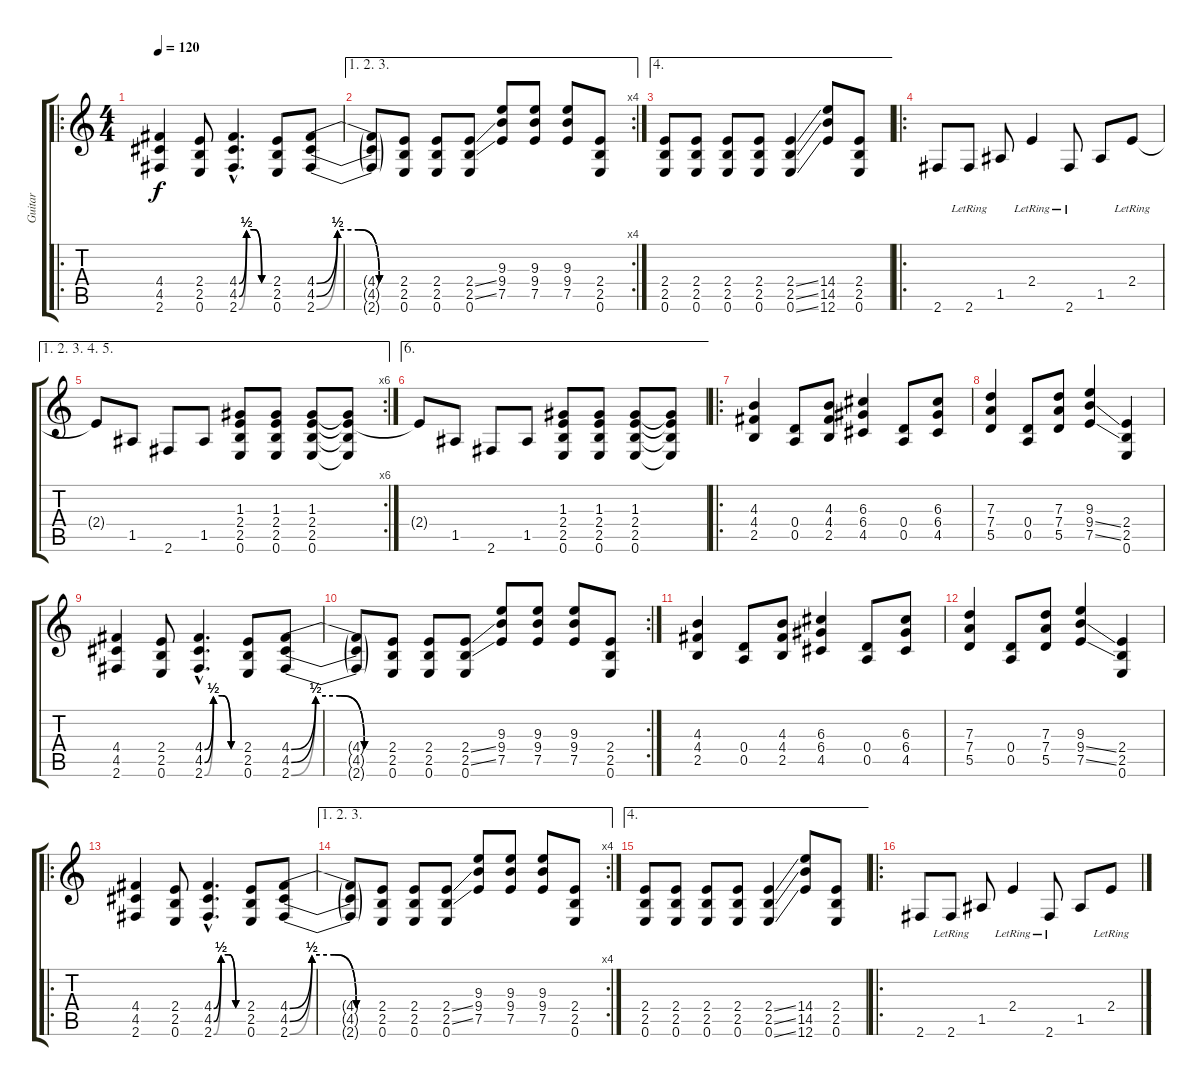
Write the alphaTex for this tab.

\track ("Guitar" "Guitar") {instrument distortionguitar}
\staff {score tabs}
\tuning (E4 B3 G3 D3 A2 E2) {hide}
\ro
\ts (4 4)
\tempo 120
\clef g2
\ks c
(4.4 4.5 2.6).4{dy f} (2.4 2.5 0.6).8 (4.4{be (custom 0 0 15 2 30 2 45 0 60 0) hac} 4.5{be (custom 0 0 15 2 30 2 45 0 60 0) hac} 2.6{be (custom 0 0 15 2 30 2 45 0 60 0) hac}).4{d} (2.4 2.5 0.6).8 (4.4{be (custom 0 0 15 2 30 2 45 0 60 0)} 4.5{be (custom 0 0 15 2 30 2 45 0 60 0)} 2.6{be (custom 0 0 15 2 30 2 45 0 60 0)}).8 |
\ae (1 2 3)
\rc 4
(4.4{t} 4.5{t} 2.6{t}).8 (2.4 2.5 0.6).8 (2.4 2.5 0.6).8 (2.4{ss} 2.5{ss} 0.6).8 (9.3 9.4 7.5).8 (9.3 9.4 7.5).8 (9.3 9.4 7.5).8 (2.4 2.5 0.6).8 |
\ae 4
(2.4 2.5 0.6).8 (2.4 2.5 0.6).8 (2.4 2.5 0.6).8 (2.4 2.5 0.6).8 (2.4{ss} 2.5{ss} 0.6{ss}).4 (14.4 14.5 12.6).8 (2.4 2.5 0.6).8 |
\ro
2.6.8 2.6{lr}.8 1.5.8 2.4{lr}.4 2.6{lr}.8 1.5.8 2.4{lr}.8 |
\ae (1 2 3 4 5)
\rc 6
2.4{t}.8 1.5.8 2.6.8 1.5.8 (1.3 2.4 2.5 0.6).8 (1.3 2.4 2.5 0.6).8 (1.3 2.4 2.5 0.6).8 (1.3{t} 2.4{t} 2.5{t} 0.6{t}).8 |
\ae 6
2.4{t}.8 1.5.8 2.6.8 1.5.8 (1.3 2.4 2.5 0.6).8 (1.3 2.4 2.5 0.6).8 (1.3 2.4 2.5 0.6).8 (1.3{t} 2.4{t} 2.5{t} 0.6{t}).8 |
\ro
(4.3 4.4 2.5).4 (0.4 0.5).8 (4.3 4.4 2.5).8 (6.3 6.4 4.5).4 (0.4 0.5).8 (6.3 6.4 4.5).8 |
(7.3 7.4 5.5).4 (0.4 0.5).8 (7.3 7.4 5.5).8 (9.3 9.4{ss} 7.5{ss}).4 (2.4 2.5 0.6).4 |
(4.4 4.5 2.6).4 (2.4 2.5 0.6).8 (4.4{be (custom 0 0 15 2 30 2 45 0 60 0) hac} 4.5{be (custom 0 0 15 2 30 2 45 0 60 0) hac} 2.6{be (custom 0 0 15 2 30 2 45 0 60 0) hac}).4{d} (2.4 2.5 0.6).8 (4.4{be (custom 0 0 15 2 30 2 45 0 60 0)} 4.5{be (custom 0 0 15 2 30 2 45 0 60 0)} 2.6{be (custom 0 0 15 2 30 2 45 0 60 0)}).8 |
\rc 2
(4.4{t} 4.5{t} 2.6{t}).8 (2.4 2.5 0.6).8 (2.4 2.5 0.6).8 (2.4{ss} 2.5{ss} 0.6).8 (9.3 9.4 7.5).8 (9.3 9.4 7.5).8 (9.3 9.4 7.5).8 (2.4 2.5 0.6).8 |
(4.3 4.4 2.5).4 (0.4 0.5).8 (4.3 4.4 2.5).8 (6.3 6.4 4.5).4 (0.4 0.5).8 (6.3 6.4 4.5).8 |
(7.3 7.4 5.5).4 (0.4 0.5).8 (7.3 7.4 5.5).8 (9.3 9.4{ss} 7.5{ss}).4 (2.4 2.5 0.6).4 |
\ro
(4.4 4.5 2.6).4 (2.4 2.5 0.6).8 (4.4{be (custom 0 0 15 2 30 2 45 0 60 0) hac} 4.5{be (custom 0 0 15 2 30 2 45 0 60 0) hac} 2.6{be (custom 0 0 15 2 30 2 45 0 60 0) hac}).4{d} (2.4 2.5 0.6).8 (4.4{be (custom 0 0 15 2 30 2 45 0 60 0)} 4.5{be (custom 0 0 15 2 30 2 45 0 60 0)} 2.6{be (custom 0 0 15 2 30 2 45 0 60 0)}).8 |
\ae (1 2 3)
\rc 4
(4.4{t} 4.5{t} 2.6{t}).8 (2.4 2.5 0.6).8 (2.4 2.5 0.6).8 (2.4{ss} 2.5{ss} 0.6).8 (9.3 9.4 7.5).8 (9.3 9.4 7.5).8 (9.3 9.4 7.5).8 (2.4 2.5 0.6).8 |
\ae 4
(2.4 2.5 0.6).8 (2.4 2.5 0.6).8 (2.4 2.5 0.6).8 (2.4 2.5 0.6).8 (2.4{ss} 2.5{ss} 0.6{ss}).4 (14.4 14.5 12.6).8 (2.4 2.5 0.6).8 |
\ro
2.6.8 2.6{lr}.8 1.5.8 2.4{lr}.4 2.6{lr}.8 1.5.8 2.4{lr}.8
